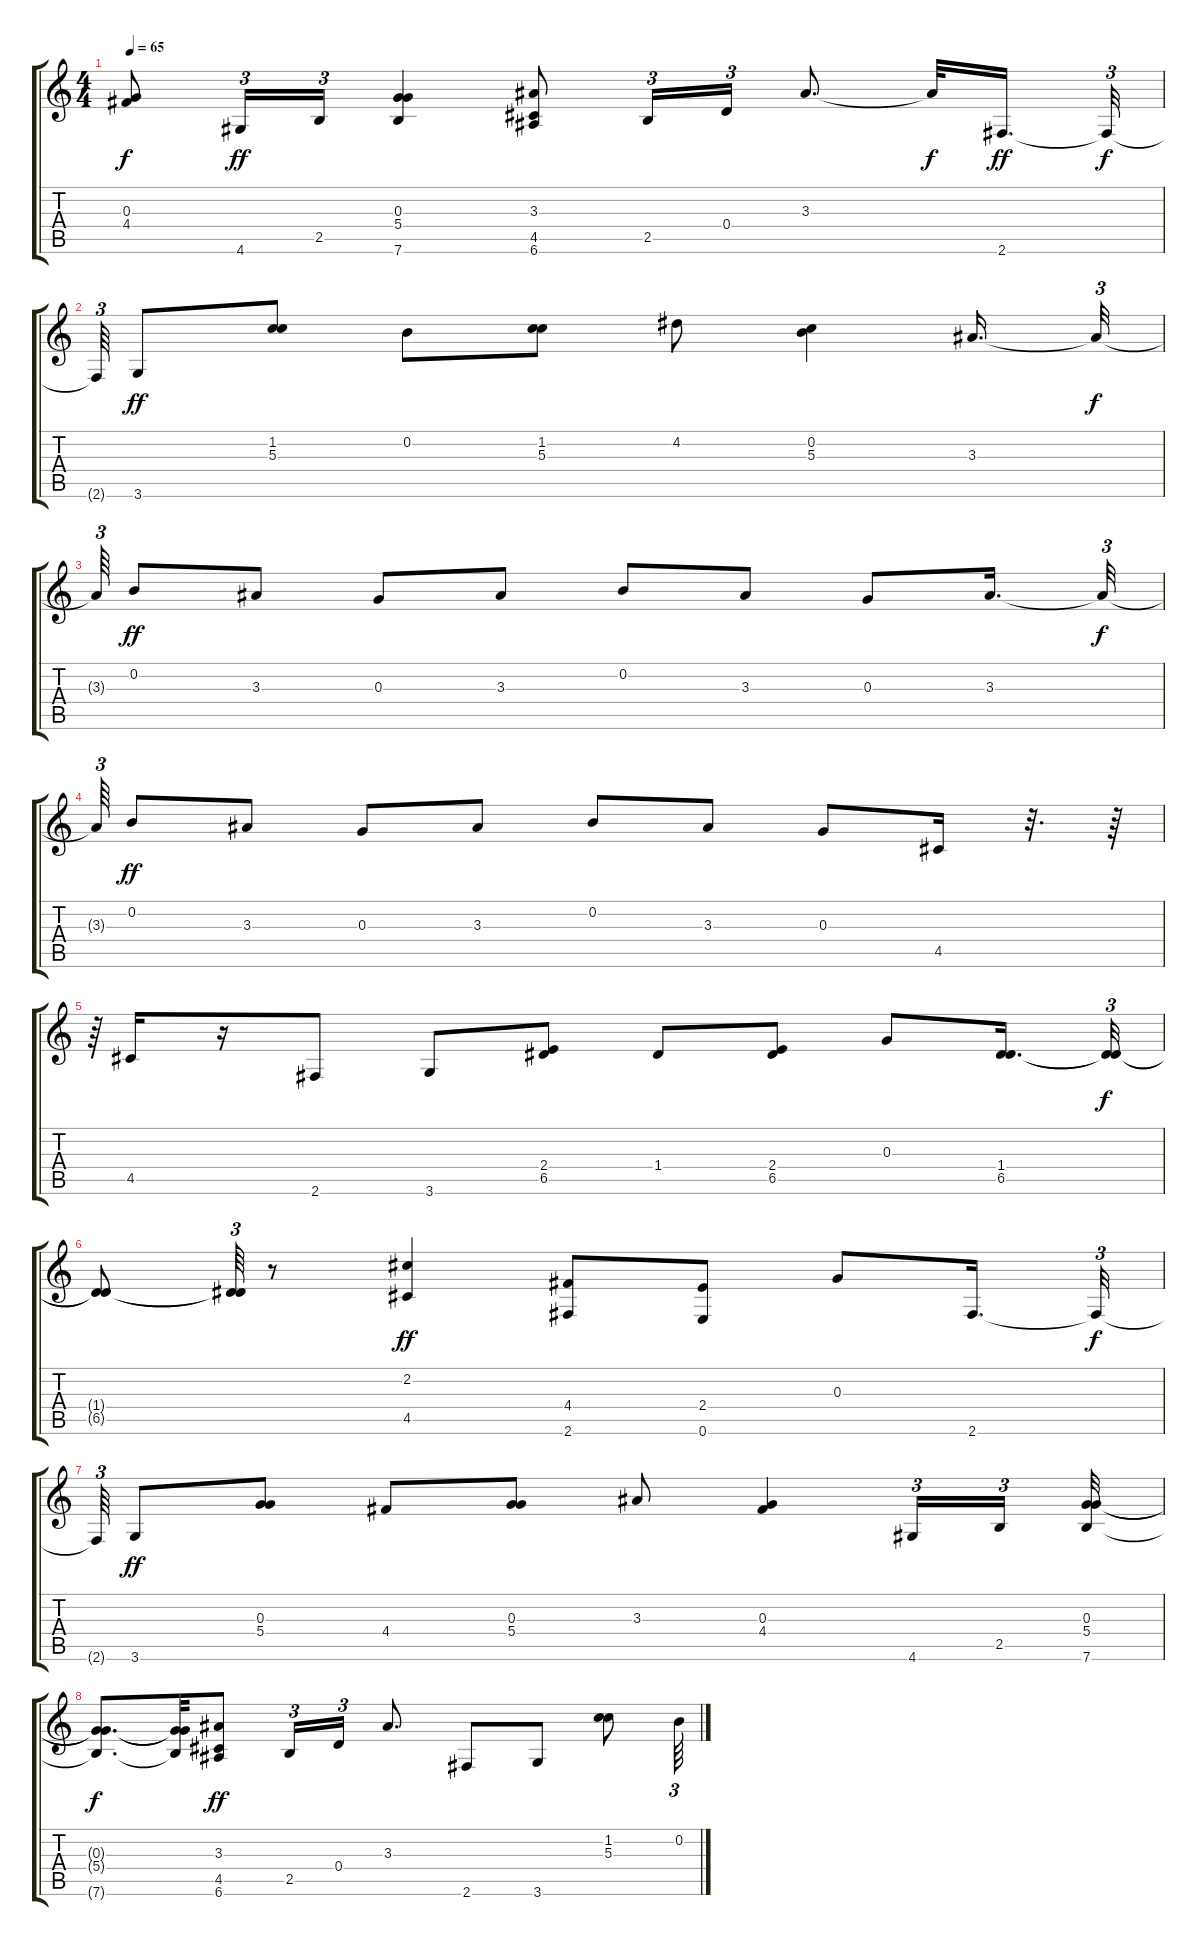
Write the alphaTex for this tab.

\track "" {instrument distortionguitar}
\staff {score tabs}
\tuning (E4 B3 G3 D3 A2 E2) {hide}
\ts (4 4)
\tempo 65
\clef g2
\ks c
(0.3{t} 4.4{t}).8{dy f} 4.6.16{tu (3 2) dy ff} 2.5.16{tu (3 2)} (0.3 5.4 7.6).4 (3.3 4.5 6.6).8 2.5.16{tu (3 2)} 0.4.16{tu (3 2)} 3.3.8{d} 3.3{t}.32{dy f} 2.6.16{d dy ff} 2.6{t}.32{tu (3 2) dy f} |
2.6{t}.64{tu (3 2)} 3.6.8{dy ff} (1.2 5.3).8 0.2.8 (1.2 5.3).8 4.2.8 (0.2 5.3).4 3.3.16{d} 3.3{t}.32{tu (3 2) dy f} |
3.3{t}.64{tu (3 2)} 0.2.8{dy ff} 3.3.8 0.3.8 3.3.8 0.2.8 3.3.8 0.3.8 3.3.16{d} 3.3{t}.32{tu (3 2) dy f} |
3.3{t}.64{tu (3 2)} 0.2.8{dy ff} 3.3.8 0.3.8 3.3.8 0.2.8 3.3.8 0.3.8 4.5.16 r.32{d} r.64 |
r.64{tu (3 2)} 4.5.16 r.16 2.6.8 3.6.8 (2.4 6.5).8 1.4.8 (2.4 6.5).8 0.3.8 (1.4 6.5).16{d} (1.4{t} 6.5{t}).32{tu (3 2) dy f} |
(1.4{t} 6.5{t}).8 (1.4{t} 6.5{t}).64{tu (3 2)} r.8 (2.2 4.5).4{dy ff} (4.4 2.6).8 (2.4 0.6).8 0.3.8 2.6.16{d} 2.6{t}.32{tu (3 2) dy f} |
2.6{t}.64{tu (3 2)} 3.6.8{dy ff} (0.3 5.4).8 4.4.8 (0.3 5.4).8 3.3.8 (0.3 4.4).4 4.6.16{tu (3 2)} 2.5.16{tu (3 2)} (0.3 5.4 7.6).32 |
(0.3{t} 5.4{t} 7.6{t}).8{d dy f} (0.3{t} 5.4{t} 7.6{t}).32 (3.3 4.5 6.6).8{dy ff} 2.5.16{tu (3 2)} 0.4.16{tu (3 2)} 3.3.8{d} 2.6.8 3.6.8 (1.2 5.3).8 0.2.64{tu (3 2)}
